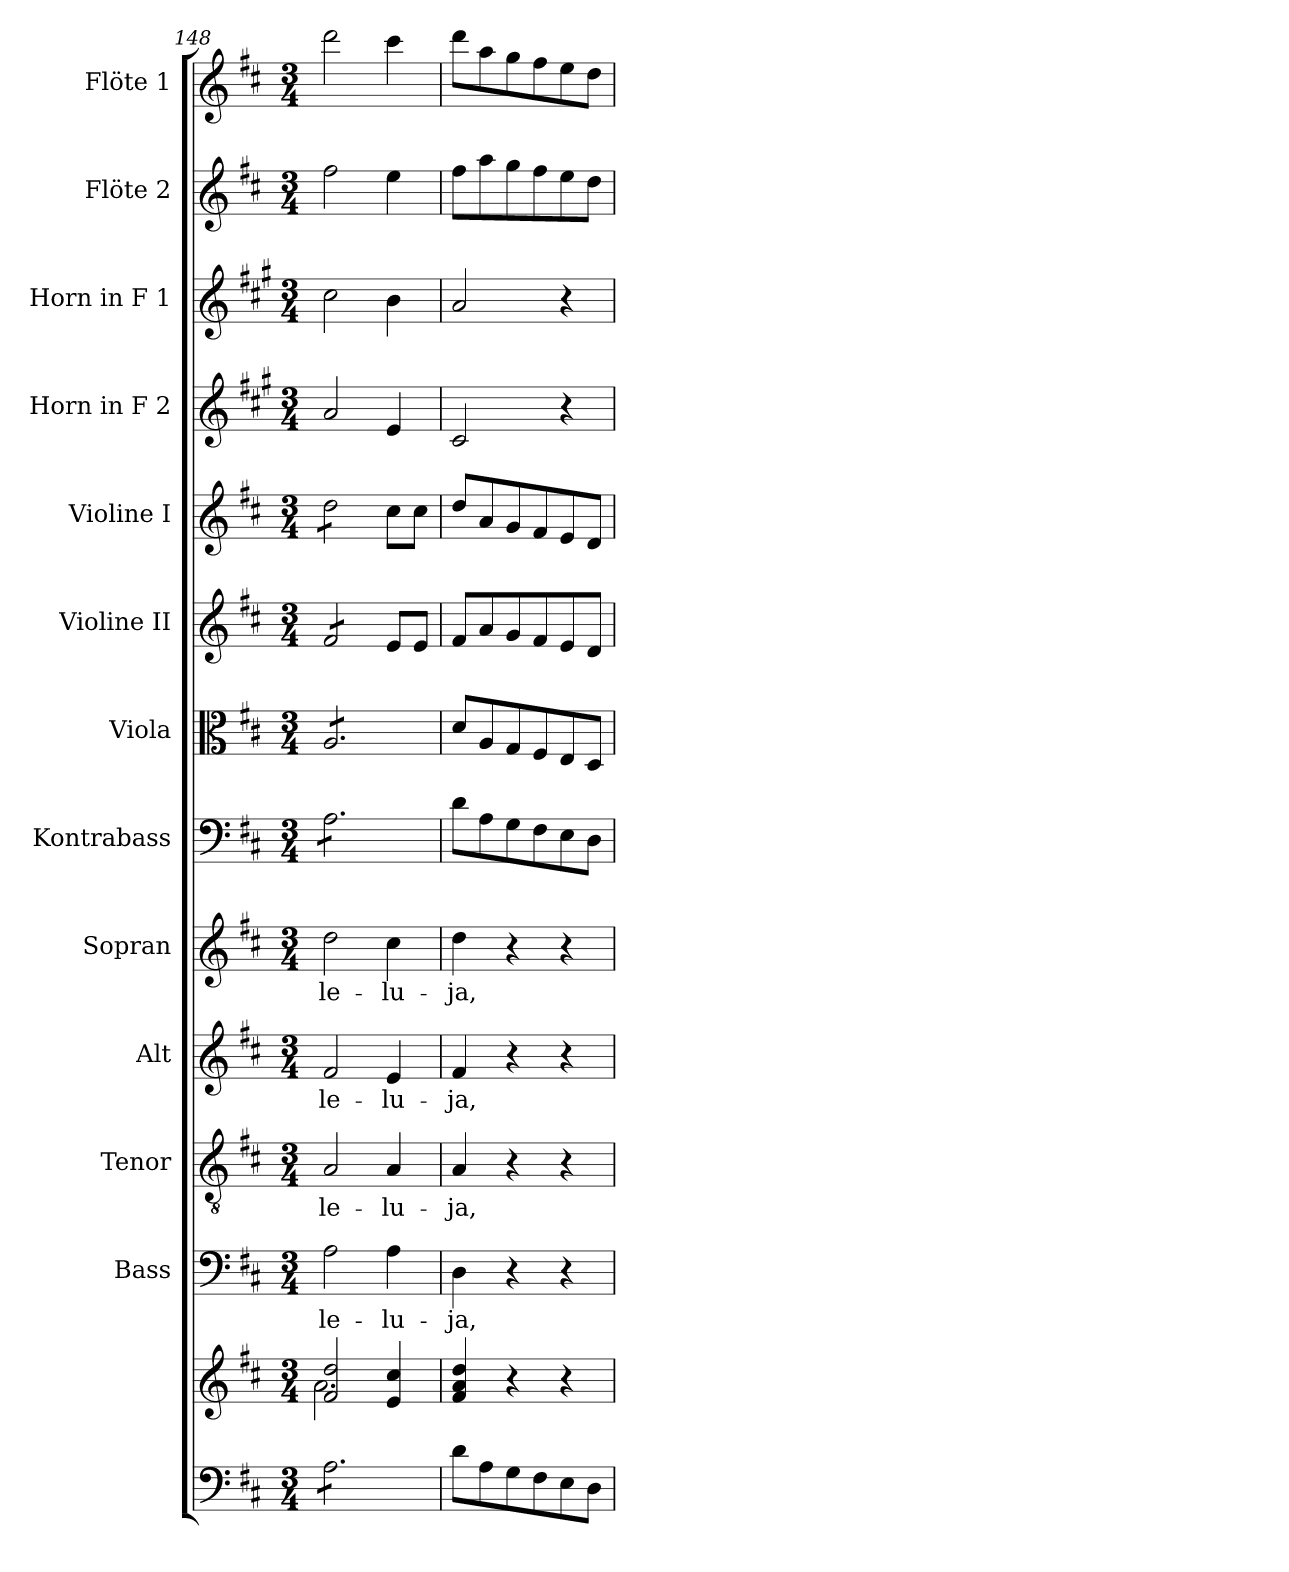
**kern	**kern	**kern	**text	**kern	**text	**kern	**text	**kern	**text	**kern	**kern	**kern	**kern	**kern	**kern	**kern	**kern
*part13	*part13	*part12	*part12	*part11	*part11	*part10	*part10	*part9	*part9	*part8	*part7	*part6	*part5	*part4	*part3	*part2	*part1
*staff14	*staff13	*staff12	*staff12	*staff11	*staff11	*staff10	*staff10	*staff9	*staff9	*staff8	*staff7	*staff6	*staff5	*staff4	*staff3	*staff2	*staff1
*	*	*I"Bass	*	*I"Tenor	*	*I"Alt	*	*I"Sopran	*	*I"Kontrabass	*I"Viola	*I"Violine II	*I"Violine I	*I"Horn in F 2	*I"Horn in F 1	*I"Flöte 2	*I"Flöte 1
*	*	*I'B.	*	*I'T.	*	*I'A.	*	*I'S.	*	*I'Kb.	*I'Vla.	*I'Vl. II	*I'Vl. I	*I'Hrn. F 2	*I'Hrn. F 1	*I'Fl. 2	*I'Fl. 1
*clefF4	*clefG2	*clefF4	*	*clefGv2	*	*clefG2	*	*clefG2	*	*clefF4	*clefC3	*clefG2	*clefG2	*clefG2	*clefG2	*clefG2	*clefG2
*	*	*	*	*	*	*	*	*	*	*ITrd7c12	*	*	*	*ITrd4c7	*ITrd4c7	*	*
*k[f#c#]	*k[f#c#]	*k[f#c#]	*	*k[f#c#]	*	*k[f#c#]	*	*k[f#c#]	*	*k[f#c#]	*k[f#c#]	*k[f#c#]	*k[f#c#]	*k[f#c#]	*k[f#c#]	*k[f#c#]	*k[f#c#]
*D:	*D:	*D:	*	*D:	*	*D:	*	*D:	*	*D:	*D:	*D:	*D:	*D:	*D:	*D:	*D:
*M3/4	*M3/4	*M3/4	*	*M3/4	*	*M3/4	*	*M3/4	*	*M3/4	*M3/4	*M3/4	*M3/4	*M3/4	*M3/4	*M3/4	*M3/4
=148	=148	=148	=148	=148	=148	=148	=148	=148	=148	=148	=148	=148	=148	=148	=148	=148	=148
*	*^	*	*	*	*	*	*	*	*	*	*	*	*	*	*	*	*
!	!	!	!	!LO:LY:b	!	!LO:LY:b	!	!LO:LY:b	!	!LO:LY:b	!	!	!	!	!	!	!	!
*tremolo	*	*	*	*	*	*	*	*	*	*	*	*	*	*	*	*	*	*
*	*	*	*	*	*	*	*	*	*	*	*tremolo	*	*	*	*	*	*	*
*	*	*	*	*	*	*	*	*	*	*	*	*tremolo	*	*	*	*	*	*
*	*	*	*	*	*	*	*	*	*	*	*	*	*tremolo	*	*	*	*	*
*	*	*	*	*	*	*	*	*	*	*	*	*	*	*tremolo	*	*	*	*
8A\L	2f#/ 2dd/	2.a\	2A\	-le-	2A/	-le-	2f#/	-le-	2dd\	-le-	8AA\L	8A/L	8f#/L	8dd\L	2d/	2f#\	2ff#\	2ddd\
8A\	.	.	.	.	.	.	.	.	.	.	8AA\	8A/	8f#/	8dd\	.	.	.	.
8A\	.	.	.	.	.	.	.	.	.	.	8AA\	8A/	8f#/	8dd\	.	.	.	.
8A\	.	.	.	.	.	.	.	.	.	.	8AA\	8A/	8f#/J	8dd\J	.	.	.	.
*	*	*	*	*	*	*	*	*	*	*	*	*	*	*Xtremolo	*	*	*	*
*	*	*	*	*	*	*	*	*	*	*	*	*	*Xtremolo	*	*	*	*	*
!	!	!	!	!LO:LY:b	!	!LO:LY:b	!	!LO:LY:b	!	!LO:LY:b	!	!	!	!	!	!	!	!
8A\	4e/ 4cc#/	.	4A\	-lu-	4A/	-lu-	4e/	-lu-	4cc#\	-lu-	8AA\	8A/	8e/L	8cc#\L	4A/	4e\	4ee\	4ccc#\
8A\J	.	.	.	.	.	.	.	.	.	.	8AA\J	8A/J	8e/J	8cc#\J	.	.	.	.
*	*	*	*	*	*	*	*	*	*	*	*	*Xtremolo	*	*	*	*	*	*
*	*	*	*	*	*	*	*	*	*	*	*Xtremolo	*	*	*	*	*	*	*
*Xtremolo	*	*	*	*	*	*	*	*	*	*	*	*	*	*	*	*	*	*
*	*v	*v	*	*	*	*	*	*	*	*	*	*	*	*	*	*	*	*
=149	=149	=149	=149	=149	=149	=149	=149	=149	=149	=149	=149	=149	=149	=149	=149	=149	=149
!	!	!	!LO:LY:b	!	!LO:LY:b	!	!LO:LY:b	!	!LO:LY:b	!	!	!	!	!	!	!	!
8d\L	4f#/ 4a/ 4dd/	4D\	-ja,	4A/	-ja,	4f#/	-ja,	4dd\	-ja,	8D\L	8d/L	8f#/L	8dd/L	2F#/	2d/	8ff#\L	8ddd\L
8A\	.	.	.	.	.	.	.	.	.	8AA\	8A/	8a/	8a/	.	.	8aa\	8aa\
8G\	4r	4r	.	4r	.	4r	.	4r	.	8GG\	8G/	8g/	8g/	.	.	8gg\	8gg\
8F#\	.	.	.	.	.	.	.	.	.	8FF#\	8F#/	8f#/	8f#/	.	.	8ff#\	8ff#\
8E\	4r	4r	.	4r	.	4r	.	4r	.	8EE\	8E/	8e/	8e/	4r	4r	8ee\	8ee\
8D\J	.	.	.	.	.	.	.	.	.	8DD\J	8D/J	8d/J	8d/J	.	.	8dd\J	8dd\J
=	=	=	=	=	=	=	=	=	=	=	=	=	=	=	=	=	=
*-	*-	*-	*-	*-	*-	*-	*-	*-	*-	*-	*-	*-	*-	*-	*-	*-	*-
